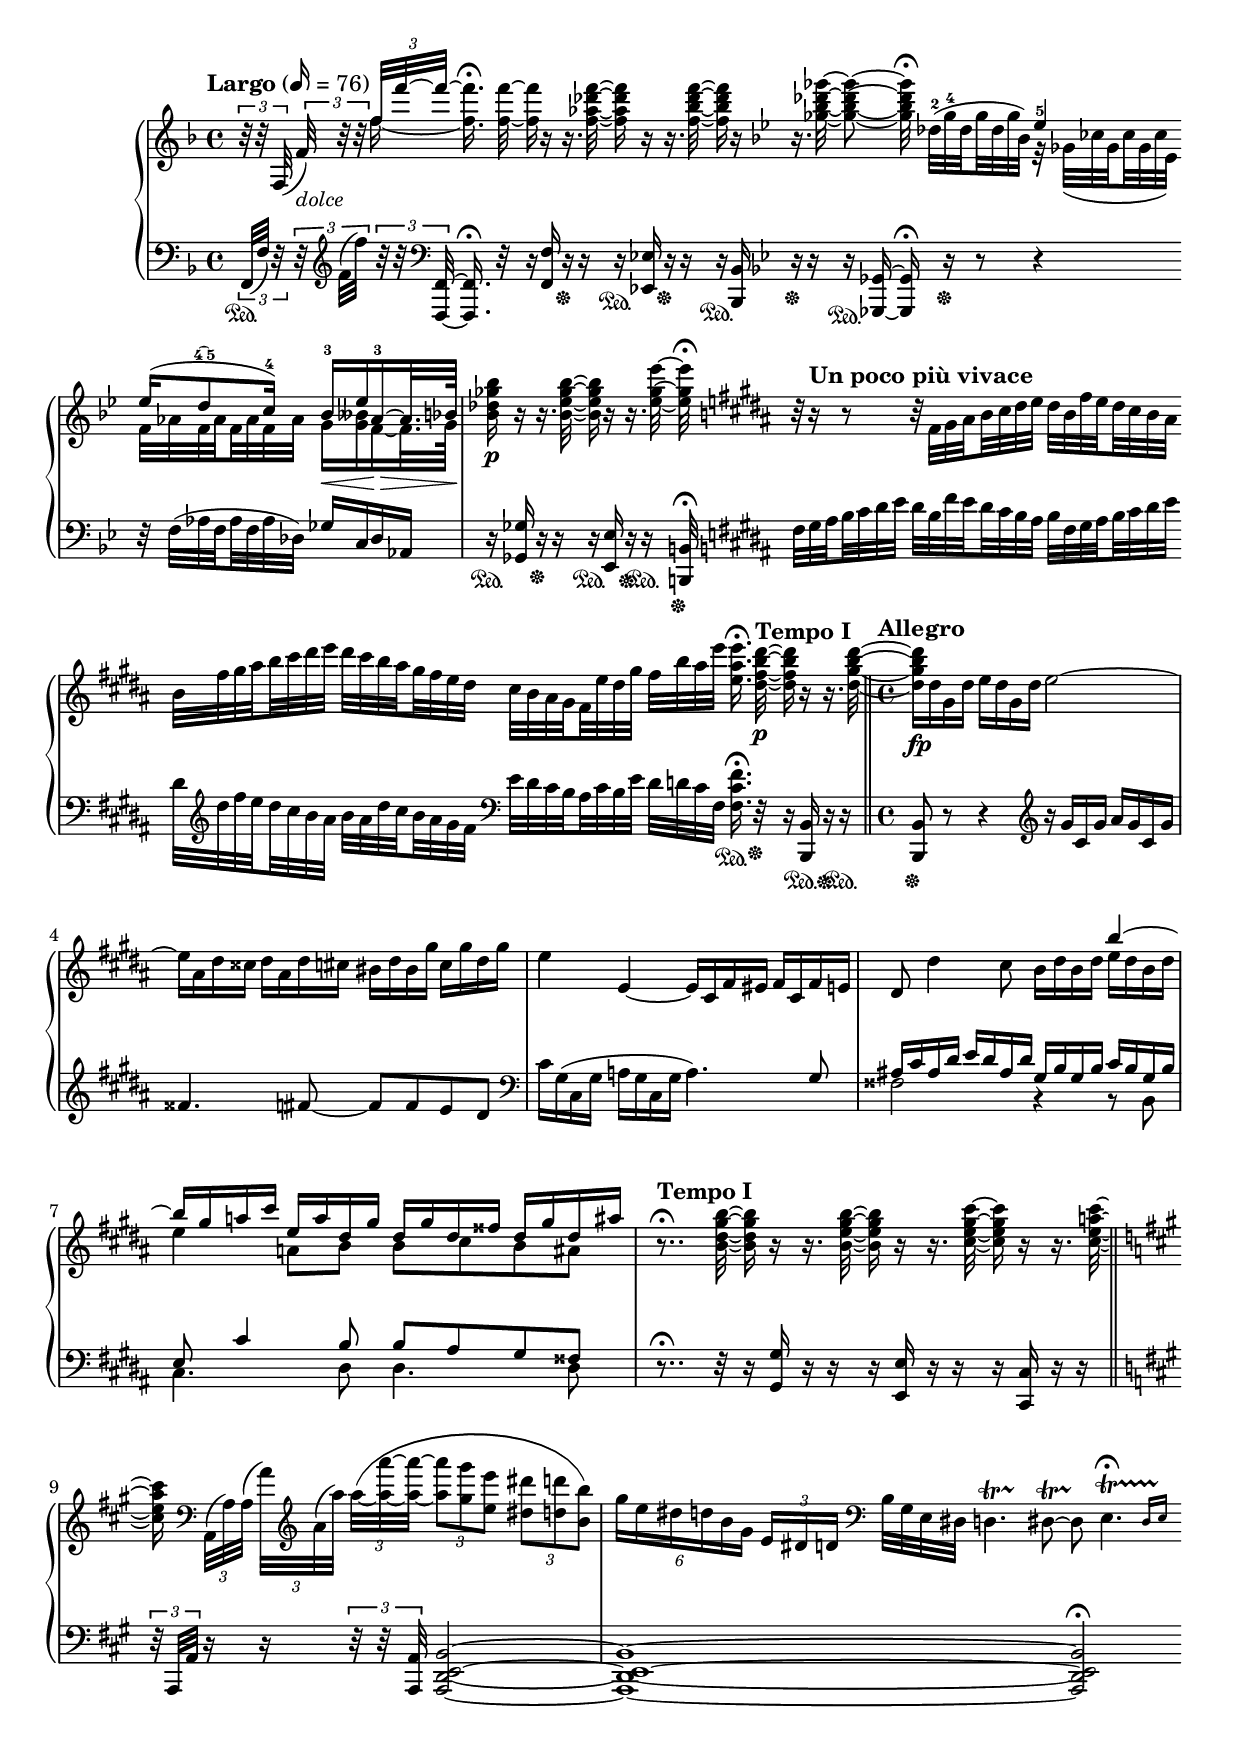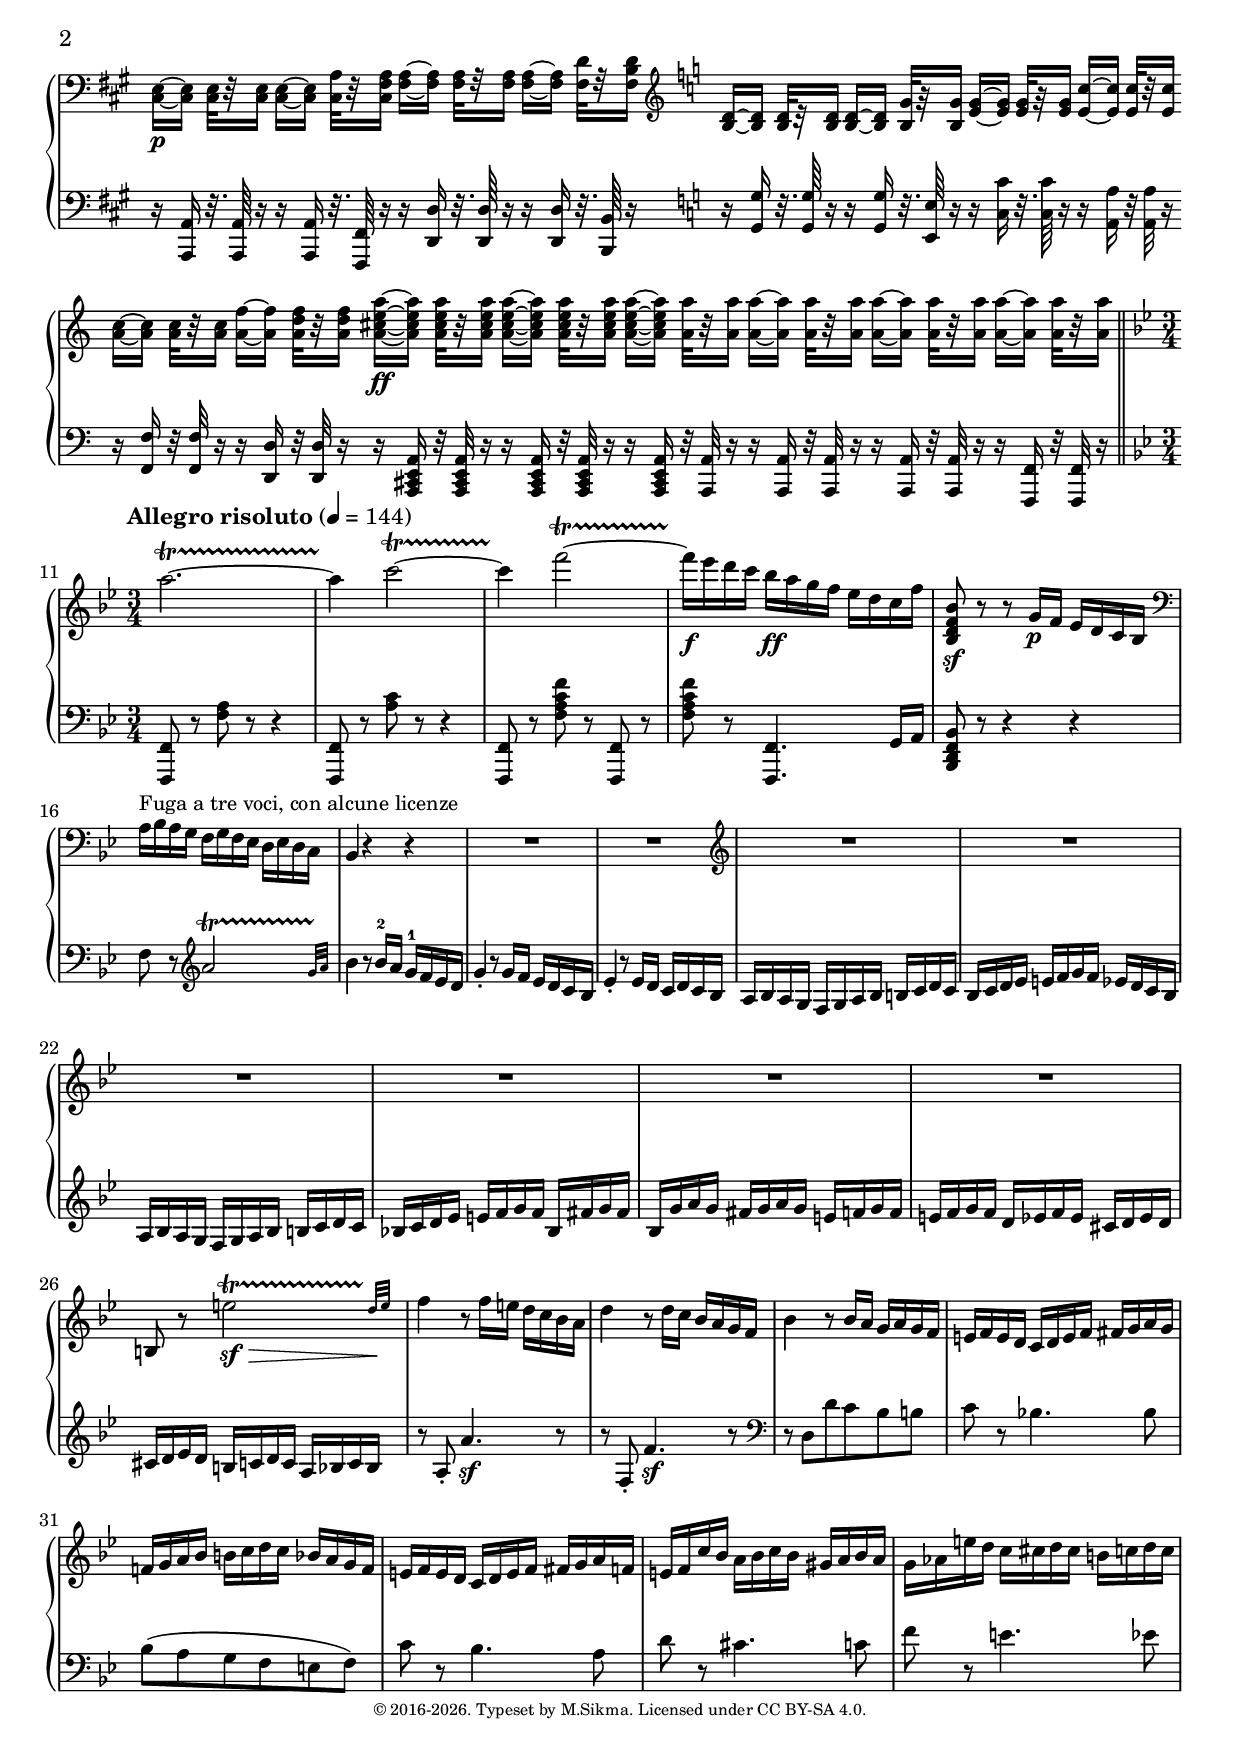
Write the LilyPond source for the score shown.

%===========================================================================
%    Piano Sonata Op.106 (L.Beethoven) - IV
%===========================================================================
%
%    (C) 2016-2017, Michiel Sikma <michiel@sikma.org>
%    Licensed under CC BY-SA 4.0.
%
%---------------------------------------------------------------------------

\version "2.19.42"
\include "sonata-op106-includes.ily"

%---------------------------------------------------------------------------
%    IV. Largo - Allegro risoluto
%---------------------------------------------------------------------------

four-section-one = {
  \key f \major
  \time 4/4
  \tempo "Largo" 16 = 76
}
% Per la misura si conta nel Largo sempre quattro semicrome, ciò è

\bookpart {
  \paper {
    markup-system-spacing = \std-padding-page-n
    bookTitleMarkup = \std-title-markup-page-n-no-titles
  }
  \header {
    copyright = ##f
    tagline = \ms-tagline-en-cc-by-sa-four
  }
  \score {
    \new PianoStaff \with {
      \std-staff-spacing
    } <<
      \set PianoStaff.connectArpeggios = ##t
      %---------------------------------------------------------------------
      %    Right hand
      %---------------------------------------------------------------------
      \new Staff = "right" \with {
        \std-magnification
        \stdDynSize
        midiInstrument = "acoustic grand"
      } {
        \clef treble \relative c {
          \four-section-one
          \override Tie.minimum-length = #2.75
          \autoBeamOff
          \tuplet 3/2 {
            r32 r
            \once \override Slur.positions = #'(1 . 2)
            f_( \noBeam
          }
          \tuplet 3/2 { f')_\markup { \italic "dolce" } r r }
          % Set the exact duration of this measure. Although the
          % time signature is 4/4, this first measure has an undeterminable
          % length. Based on the notes, it's precisely 140 64th notes long.
          \set Timing.measureLength = #(ly:make-moment 140/64)
          <<
            \relative c'' {
              \tuplet 3/2 { f32-[ f'^~ f^~] }
              % Hiding the stem and flag, since the other voice
              % will take care of proper display.
              \stemDown
              \single \hide Stem
              \single \hide Flag
              f\fermata
            }
            \\
            \relative c'' {
              f16_~ <f f'>16.
            }
          >>
          <f'_~ f'^~>32 16
          r16 r16.
          <f_~ aes_~ des^~ f^~>32 16
          r16 r16.
          <f_~ bes_~ des^~ f^~>32 16
          r16
          \key bes \major
          r16.
          <ges_~ bes_~ des^~ ges^~>32 <ges_~ bes_~ des^~ ges^~>8 32\fermata
          \autoBeamOn
          <<
            \relative c'' {
              \stemDown des32-[^(-2 ges-4
              \set stemRightBeamCount = #1
              des
              \set stemLeftBeamCount = #1
              ges des ges bes,)] \stemUp es4-5
              \bar "" \break
              es16-[^( des8\finger \markup \tied-finger-up #"4" #"5" ces16-4])
              bes16-[-3 es aes,^~-3 aes32. bes64]
            }
            \\
            \relative c'' {
              s8. s32
              r32 ges_(-[ ces
              \set stemRightBeamCount = #1
              ges
              \set stemLeftBeamCount = #1
              ces ges ces es,)]
              f-[ aes f
              \set stemRightBeamCount = #1
              aes
              \set stemLeftBeamCount = #1
              f aes f aes]
              ges16\< <ges beses> f_~\> f32. ges64\!
            }
          >>
          % End of the first measure.
          |
          <bes, des ges bes>16\p r16 r16. <bes_~ es_~ ges^~ bes^~>32 16 r16 r16.
          % Modify the second measure's length as well.
          \set Timing.measureLength = #(ly:make-moment 160/64)
          <es_~ ges^~ es'^~>32 32\fermata
          \key b \major
          r32
          \tempo "Un poco più vivace"
          r16 r8 r32
          \set subdivideBeams = ##t
          \set baseMoment = #(ly:make-moment 1/8)
          \set beatStructure = #'(6 6)
          fis,32-[ gis ais b cis dis e] dis-[ b fis' e dis cis b ais]
          b-[ fis' gis ais b cis dis e] dis-[ cis b ais gis fis e dis]
          cis-[ b ais gis fis e' dis gis] fis-[ b ais e']
          <e, ais e'>16.\fermata \noBeam
          \tempo "Tempo I"
          <dis_~ fis_~ b^~ dis^~>32\p \noBeam
          16 r16 r16.
          <dis_~ gis_~ b^~ dis^~>32
          \tempo "Allegro"
          % End of the second measure.
          |
          \time 4/4
          \bar "||"
          \set subdivideBeams = ##f
          16\fp dis gis, dis'
          e dis gis, dis' e2^~ |
          e16 ais, dis cisis dis ais dis cis bis dis bis gis' cis, gis' dis gis |
          e4 e,4_~ e16 cis fis eis fis cis fis e |
          dis8
          <<
            \relative c''' {
              s4 s4 s8 b4^~ |
              b16 gis a cis e, a dis, gis dis gis dis fisis dis gis dis ais'
            }
            \\
            \relative c'' {
              dis4 cis8 b16 dis b dis e dis b dis |
              e4 a,8 b b cis b ais
            }
          >>
          \tempo "Tempo I"
          |
          % Move the tempo text above the fermata.
          \once \override Staff.TextScript.outside-staff-priority = #500
          \once \override Staff.Script.outside-staff-priority = #0
          r8..\fermata
          <b'_~ dis_~ gis^~ b^~>32 16 r16 r16.
          <b_~ e_~ gis^~ b^~>32 16 r16 r16.
          <cis_~ e_~ gis^~ cis^~>32 16 r16 r16.
          <cis_~ e_~ a^~ cis^~>32
          \bar "||"
          % This measure is 3/4 for some reason.
          \set Timing.measureLength = #(ly:make-moment 3/4)
          \key a \major
          16 \clef bass
          \once \override Slur.positions = #'(-2 . 0)
          \tuplet 3/2 {
            a,,32^(-[ a')
            \once \override Slur.positions = #'(-2 . 0)
            a^(]
          }
          \tuplet 3/2 {
            a')-[ \clef treble
            \once \override Slur.positions = #'(-2 . 0)
            a^( a')]
          }
          \tuplet 3/2 {
            \once \override Slur.positions = #'(-2 . 0)
            a_~^( <a_~ a'^~> <a_~ a'^~>
          }
          \tuplet 3/2 { <a a'>8 <gis gis'> <e e'> }
          \tuplet 3/2 { <dis dis'> <d d'> <b b'>) }
          |
          % Another looooong measure.
          \set Timing.measureLength = #(ly:make-moment 352/64)
          \tuplet 6/4 { gis'16 e dis d b gis }
          \tuplet 3/2 { e-[ dis d] }
          \clef bass
          b32 gis e dis
          \once \override TrillSpanner.bound-details.right.padding = #1.0
          d4. \startTrillSpan
          \once \override TrillSpanner.bound-details.right.padding = #2.0
          dis8^~ \stopTrillSpan \startTrillSpan
          dis
          \once \override Staff.Script.outside-staff-priority = #200
          \once \override TrillSpanner.outside-staff-priority = ##f
          \afterGrace e4.\fermata \startTrillSpan { dis16-[ e] \stopTrillSpan }
          % The long and slow modulation from B major to A major to B flat major.
          \clef bass
          \bar ""
          \break
          <cis_~ e^~>16\p 16 32-[ r32 <cis e>16] <cis_~ e^~>16-[ 16]
          <cis a'>32-[ r32 <cis fis a>16] <fis_~ a^~>16-[ 16]
          <fis a>32-[ r32 <fis a>16] <fis_~ a^~>16-[ 16]
          <fis d'>32-[ r32 <fis b d>16]
          \clef treble
          \key c \major
          <b_~ d^~>16-[ 16] <b d>32-[ r32 <b d>16] <b_~ d^~>16-[ 16]
          <b g'>32-[ r32 <b g'>16] <e_~ g^~>16-[ 16] <e g>32-[ r32 <e g>16]
          <e_~ c'^~>16-[ 16] <e c'>32-[ r32 <e c'>16]
          \bar ""
          \break
          <a_~ c^~>16-[ 16] <a c>32-[ r32 <a c>16] <a_~ f'^~>16-[ 16]
          <a d f>32-[ r32 <a d f>16]
          <a_~ cis_~ e^~ a^~>16-[\ff 16] <a cis e a>32-[ r32 <a cis e a>16]
          <a_~ cis_~ e^~ a^~>16-[ 16] <a cis e a>32-[ r32 <a cis e a>16]
          <a_~ cis_~ e^~ a^~>16-[ 16]
          <a a'>32-[ r32 <a a'>16] <a_~ a'^~>16-[ 16]
          <a a'>32-[ r32 <a a'>16] <a_~ a'^~>16-[ 16]
          <a a'>32-[ r32 <a a'>16] <a_~ a'^~>16-[ 16]
          <a a'>32-[ r32 <a a'>16]
          \bar "||"
          \key bes \major
          \time 3/4
          \break
          \once \override TrillSpanner.bound-details.right.padding = #-1.0
          \tempo "Allegro risoluto" 4 = 144
          a'2.^~\startTrillSpan | a4 \stopTrillSpan
          \once \override TrillSpanner.bound-details.right.padding = #-1.0
          c2^~ \startTrillSpan | c4 \stopTrillSpan
          \once \override TrillSpanner.bound-details.right.padding = #-1.0
          \once \override Slur.positions = #'(6.1 . 0)
          \once \override Slur.eccentricity = #1.25
          \once \override Slur.height-limit = #6.5
          f2^~ \startTrillSpan | f16\f \stopTrillSpan
          es d c bes\ff a g f es d c f |
          <bes,, d f bes>8\sf r8 r8 g'16-[\p f] es d c bes
          \clef bass |
          \break
          % Start of the fuga section.
          % "Three part fugue with some license"
          a16^\markup { "Fuga a tre voci, con alcune licenze" } bes a g
          f g f es d es d c |
          bes4 r4 r4 |
          R2. |
          R2. \clef treble |
          R2. |
          R2. |
          R2. |
          R2. |
          R2. |
          R2. |
          b'8 r8 \afterGrace e'2\sf\>\startTrillSpan { d32\!\stopTrillSpan e } |
          f4 r8 f16 e d c bes a |
          d4 r8 d16 c bes a g f |
          bes4 r8 bes16 a g a g f |
          e f e d c d e f fis g a g |
          f! g a bes b c d c bes a g f |
          e f e d c d e f fis g a f |
          e f c' bes a bes c bes gis a bes a |
          g as e' d c cis d cis b c d c |
        }
      }
      %---------------------------------------------------------------------
      %    Left hand
      %---------------------------------------------------------------------
      \new Staff = "left" \with {
        \std-magnification
        \stdDynSize
        midiInstrument = "acoustic grand"
      } {
        \clef bass \relative c, {
          \four-section-one
          \override Tie.minimum-length = #2.75
          \autoBeamOff
          \stemUp
          \tupletDown
          \once \override Slur.positions = #'(0 . 1)
          \once \override TupletBracket.positions = #'(-3.7 . -3.7)
          \tuplet 3/2 { f32-[\sustainOn_( f')] r32 }
          \tupletUp
          \stemDown
          \once \override TupletBracket.positions = #'(3.1 . 3.4)
          \tuplet 3/2 {
            r32 \clef treble
            \once \override Slur.positions = #'(-1 . 1)
            f'^(-[ f')]
          }
          \once \override TupletBracket.positions = #'(3.4 . 3.4)
          \once \override Score.NoteColumn.X-offset = 0.8
          \tuplet 3/2 { r32 r \clef bass \stemNeutral <f,,,,_~ f'^~> }
          <f f'>16.\fermata r32 r16
          <f' f'>16 r16\sustainOff r16 r16\sustainOn
          <es es'> r16\sustainOff r16 r16\sustainOn
          <bes bes'> \key bes \major r16\sustainOff r16 r16\sustainOn
          <ges_~ ges'^~> <ges ges'>\fermata r16\sustainOff r8 r4
          % Breaking to the next line here.
          \autoBeamOn
          r32 f''32-[^( aes
          \set stemRightBeamCount = #1
          f
          \set stemLeftBeamCount = #1
          aes f aes des,)] ges16 c, des aes
          % End of the first measure
          |
          r16\sustainOn <ges ges'> r16\sustainOff r16
          r16\sustainOn <es es'> r16\sustainOff
          r16\sustainOn <b b'>32\fermata \noBeam \sustainOff
          % Un poco più vivace
          \key b \major
          \set subdivideBeams = ##t
          \set baseMoment = #(ly:make-moment 1/8)
          \set beatStructure = #'(6 6)
          \stemDown
          fis''32-[ gis ais b cis dis e] dis-[ b fis' e dis cis b ais]
          b-[ fis gis ais b cis dis e]
          % Force another break to the next page.
          \bar "" \break
          dis-[ \clef treble dis' fis e dis cis b ais]
          b-[ ais dis cis b ais gis fis] \clef bass e-[ dis cis b ais cis b e] dis-[ d cis fis,]
          <fis cis' fis>16.\fermata\sustainOn
          \stemNeutral
          r32\sustainOff r16 <b,, b'>16\sustainOn r16\sustainOff r16\sustainOn
          \bar "||"
          <b b'>8\sustainOff r8 r4 \clef treble r16
          \set subdivideBeams = ##f
          gis'''16 cis, gis' ais gis cis, gis' |
          fisis4. fis8_~ fis8 8 e dis \clef bass |
          cis16 gis^( cis, gis' a gis cis, gis' a4.)
          <<
            \relative c' {
              \once \override Slur.positions = #'(1 . 2)
              gis8 |
              ais!16 cis ais dis e dis ais dis gis, b gis b cis b gis b |
              e,8 cis'4 b8 \noBeam 8 ais gis fisis
            }
            \\
            \relative c {
              s8 |
              fisis2 b,4\rest b8\rest b8 |
              cis4. dis8 dis4. dis8 |
            }
          >>
          r8..\fermata r32 r16 <gis, gis'>16
          r16 r r <e e'>
          r r r <cis cis'> r r
          \bar "||"
          \key a \major
          \tuplet 3/2 { r32 a a' } r16 r16
          \tuplet 3/2 { r32 r32 <a, a'> }
          <a_~ d_~ e^~ b'^~>2 |
          <a_~ d_~ e^~ b'^~>1 2\fermata
          % Modulation section.
          r16 <a a'>16 r32. <a a'>64 r16 r16 <a a'>16 r32.
          <fis fis'>64 r16 r16
          <d' d'>16 r32. <d d'>64 r16 r16 <d d'>16 r32.
          <b b'>64 r16
          \key c \major
          r16
          <g' g'>16 r32. <g g'>64 r16 r16 <g g'>16 r32.
          <e e'>64 r16 r16
          <c' c'>16 r32. <c c'>64 r16 r16
          <a a'>16 r32 <a a'>32 r16
          \bar ""
          \break
          r16
          <f f'>16 r32 <f f'>32 r16 r16
          <d d'>16 r32 <d d'>32 r16 r16
          <a cis e a>16 r32 <a cis e a>32 r16 r16
          <a cis e a>16 r32 <a cis e a>32 r16 r16
          <a cis e a>16 r32 <a a'>32 r16 r16
          <a a'>16 r32 <a a'>32 r16 r16
          <a a'>16 r32 <a a'>32 r16 r16
          <f f'>16 r32 <f f'>32 r16
          \bar "||"
          \key bes \major
          \time 3/4
          <f f'>8 r8 <f'' a> r8 r4 |
          <f,, f'>8 r8 <a'' c> r8 r4 |
          <f,, f'>8 r8 <f'' a c f>8 r8 <f,, f'>8 r8 |
          <f'' a c f> r8 <f,, f'>4. g'16 a |
          <bes, d f bes>8 r8 r4 r4 |
          f''8 r8 \clef treble \afterGrace a'2\startTrillSpan { g32 a\stopTrillSpan } |
          bes4 r8 bes16-2 a g-1 f es d |
          g4-. r8 g16 f es d c bes |
          es4-. r8 es16 d c d c bes |
          a bes a g f g a bes b c d c |
          bes c d es e f g f es d c bes |
          a bes a g f g a bes b c d c |
          bes! c d es e f g f bes, fis' g fis |
          bes, g' a g fis g a g e f g f |
          e f g f d es f es cis d es d |
          cis d es d b c d c a bes c bes |
          r8 a8_. a'4.\sf r8 |
          r8 f,8-. f'4.\sf r8 |
          \clef bass
          r8 d,8-[ d' c bes b]
          |
          c8 r8 bes!4. bes8
          |
          bes8-[^( a g f e f)]
          |
          c'8 r8 bes4. a8
          |
          d8 r8 cis4. c8
          |
          f8 r8 e4. es8
          |
          
        }
      }
    >>
    \layout {
      \context {
        \Score
        \override SpacingSpanner.common-shortest-duration = #(ly:make-moment 1/8)
        \consists #Span_stem_engraver
      }
    }
    \midi {
      \tempo 4 = 60
    }
  }
}
